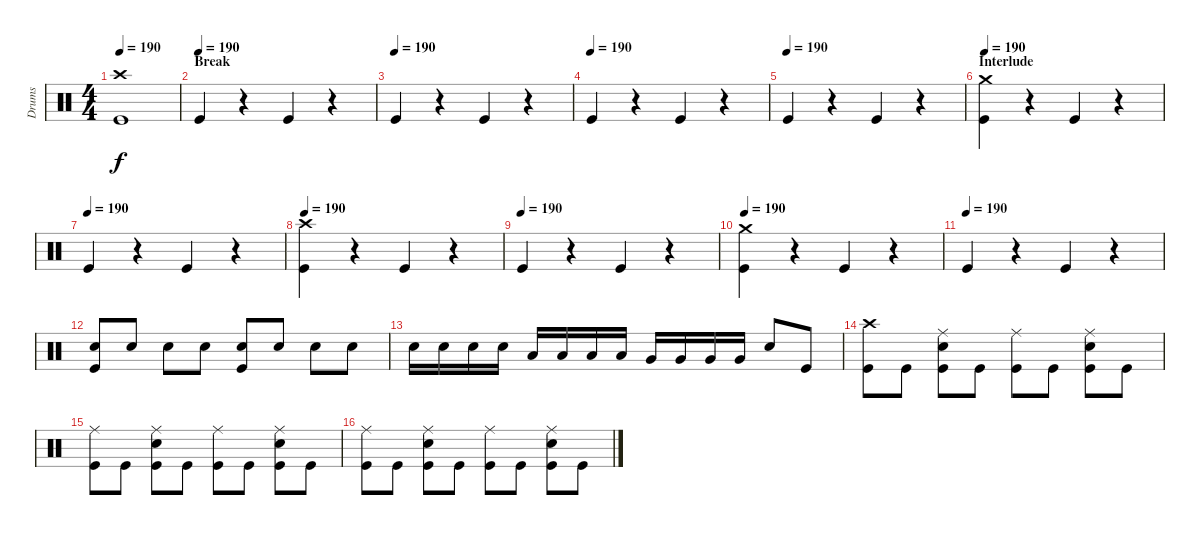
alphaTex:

\track ("Drums" "Drums") {instrument percussion}
\staff {score}
\articulation defaults
\ts (4 4)
\tempo 190
\clef neutral
\ks c
("Crash high (hit)" "Kick (hit)").1{dy f} |
\section ("" "Break")
\tempo (190)
"Kick (hit)".4 r.4 "Kick (hit)".4 r.4 |
\tempo (190)
"Kick (hit)".4 r.4 "Kick (hit)".4 r.4 |
\tempo (190)
"Kick (hit)".4 r.4 "Kick (hit)".4 r.4 |
\tempo (190)
"Kick (hit)".4 r.4 "Kick (hit)".4 r.4 |
\section ("" "Interlude")
\tempo 190
("Crash medium (hit)" "Kick (hit)").4 r.4 "Kick (hit)".4 r.4 |
\tempo (190)
"Kick (hit)".4 r.4 "Kick (hit)".4 r.4 |
\tempo 190
("Crash high (hit)" "Kick (hit)").4 r.4 "Kick (hit)".4 r.4 |
\tempo (190)
"Kick (hit)".4 r.4 "Kick (hit)".4 r.4 |
\tempo 190
("Crash medium (hit)" "Kick (hit)").4 r.4 "Kick (hit)".4 r.4 |
\tempo (190)
"Kick (hit)".4 r.4 "Kick (hit)".4 r.4 |
("Snare (hit) 2" "Kick (hit)").8 "Snare (hit) 2".8 "Snare (hit) 2".8 "Snare (hit) 2".8 ("Snare (hit) 2" "Kick (hit)").8 "Snare (hit) 2".8 "Snare (hit) 2".8 "Snare (hit) 2".8 |
"Snare (hit) 2".16 "Snare (hit) 2".16 "Snare (hit) 2".16 "Snare (hit) 2".16 "Low Tom (hit)".16 "Low Tom (hit)".16 "Low Tom (hit)".16 "Low Tom (hit)".16 "Very Low Tom (hit)".16 "Very Low Tom (hit)".16 "Very Low Tom (hit)".16 "Very Low Tom (hit)".16 "Snare (hit) 2".8 "Kick (hit)".8 |
("Crash high (hit)" "Kick (hit)").8 "Kick (hit)".8 ("Ride (middle)" "Snare (hit) 2" "Kick (hit)").8 "Kick (hit)".8 ("Ride (middle)" "Kick (hit)").8 "Kick (hit)".8 ("Ride (middle)" "Snare (hit) 2" "Kick (hit)").8 "Kick (hit)".8 |
("Ride (middle)" "Kick (hit)").8 "Kick (hit)".8 ("Ride (middle)" "Snare (hit) 2" "Kick (hit)").8 "Kick (hit)".8 ("Ride (middle)" "Kick (hit)").8 "Kick (hit)".8 ("Ride (middle)" "Snare (hit) 2" "Kick (hit)").8 "Kick (hit)".8 |
("Ride (middle)" "Kick (hit)").8 "Kick (hit)".8 ("Ride (middle)" "Snare (hit) 2" "Kick (hit)").8 "Kick (hit)".8 ("Ride (middle)" "Kick (hit)").8 "Kick (hit)".8 ("Ride (middle)" "Snare (hit) 2" "Kick (hit)").8 "Kick (hit)".8
